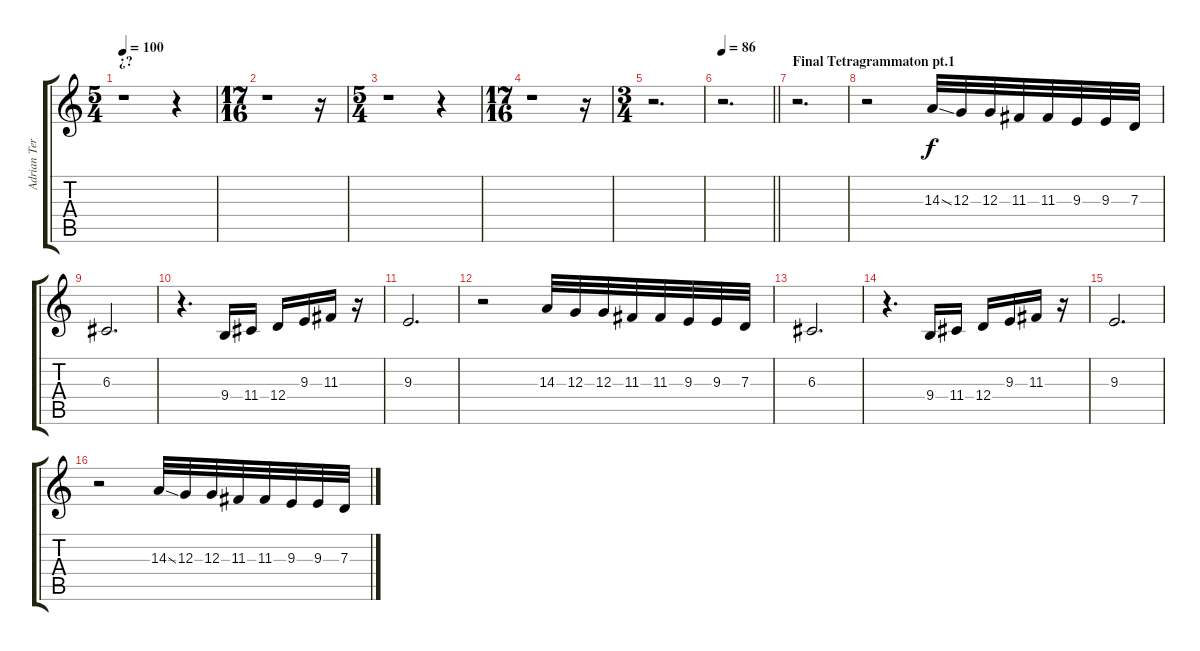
\track ("Adrian Terrazas Gonzales" "Adrian Ter") {instrument tenorsax}
\staff {score tabs}
\tuning (E4 B3 G3 D3 A2 E2) {hide}
\ts (5 4)
\section ("" "¿?")
\tempo 100
\clef g2
\ks c
r.1{dy f} r.4 |
\ts (17 16)
r.1 r.16 |
\ts (5 4)
r.1 r.4 |
\ts (17 16)
r.1 r.16 |
\ts (3 4)
r.2{d} |
\tempo 86
\barLineRight lightlight
r.2{d} |
\section ("" "Final Tetragrammaton pt.1")
r.2{d} |
r.2{volume 12} 14.3{ss}.32 12.3.32 12.3.32 11.3.32 11.3.32 9.3.32 9.3.32 7.3.32 |
6.3.2{d} |
r.4{d} 9.4.16 11.4.16 12.4.16 9.3.16 11.3.16 r.16 |
9.3.2{d} |
r.2 14.3.32 12.3.32 12.3.32 11.3.32 11.3.32 9.3.32 9.3.32 7.3.32 |
6.3.2{d} |
r.4{d} 9.4.16 11.4.16 12.4.16 9.3.16 11.3.16 r.16 |
9.3.2{d} |
r.2 14.3{ss}.32 12.3.32 12.3.32 11.3.32 11.3.32 9.3.32 9.3.32 7.3.32
